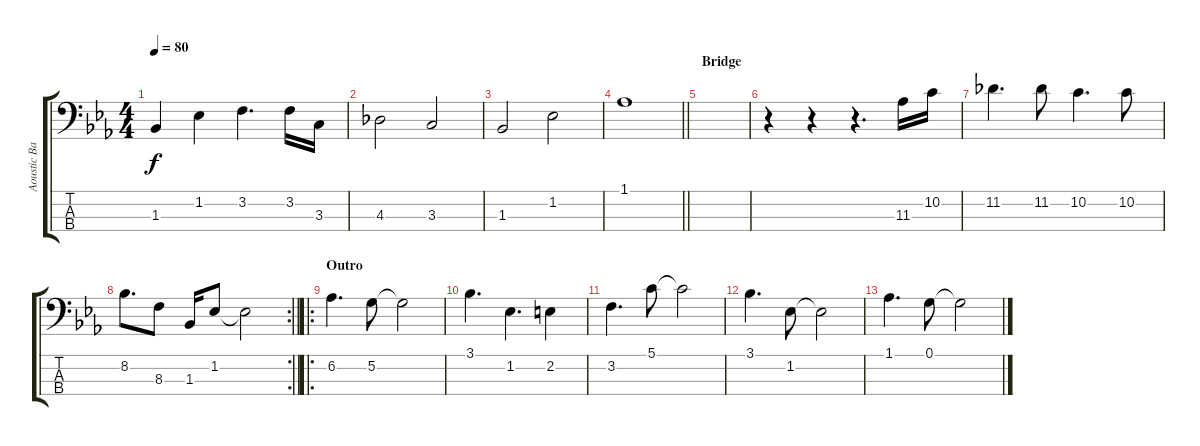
\track ("Aoustic Bass" "Aoustic Ba") {instrument acousticbass}
\staff {score tabs}
\tuning (G2 D2 A1 A0) {hide}
\ts (4 4)
\tempo 80
\clef f4
\ks eb
1.3.4{dy f} 1.2.4 3.2.4{d} 3.2.16 3.3.16 |
4.3.2 3.3.2 |
1.3.2 1.2.2 |
\barLineRight lightlight
1.1.1 |
\section ("" "Bridge")
|
r.4 r.4 r.4{d} 11.3.16 10.2.16 |
11.2.4{d} 11.2.8 10.2.4{d} 10.2.8 |
\rc 2
\barLineRight lightlight
8.2.8{d} 8.3.8 1.3.16 1.2.8 1.2{t}.2 |
\ro
\section ("" "Outro")
6.2.4{d} 5.2.8 5.2{t}.2 |
3.1.4{d} 1.2.4{d} 2.2.4 |
3.2.4{d} 5.1.8 5.1{t}.2 |
3.1.4{d} 1.2.8 1.2{t}.2 |
1.1.4{d} 0.1.8 0.1{t}.2
